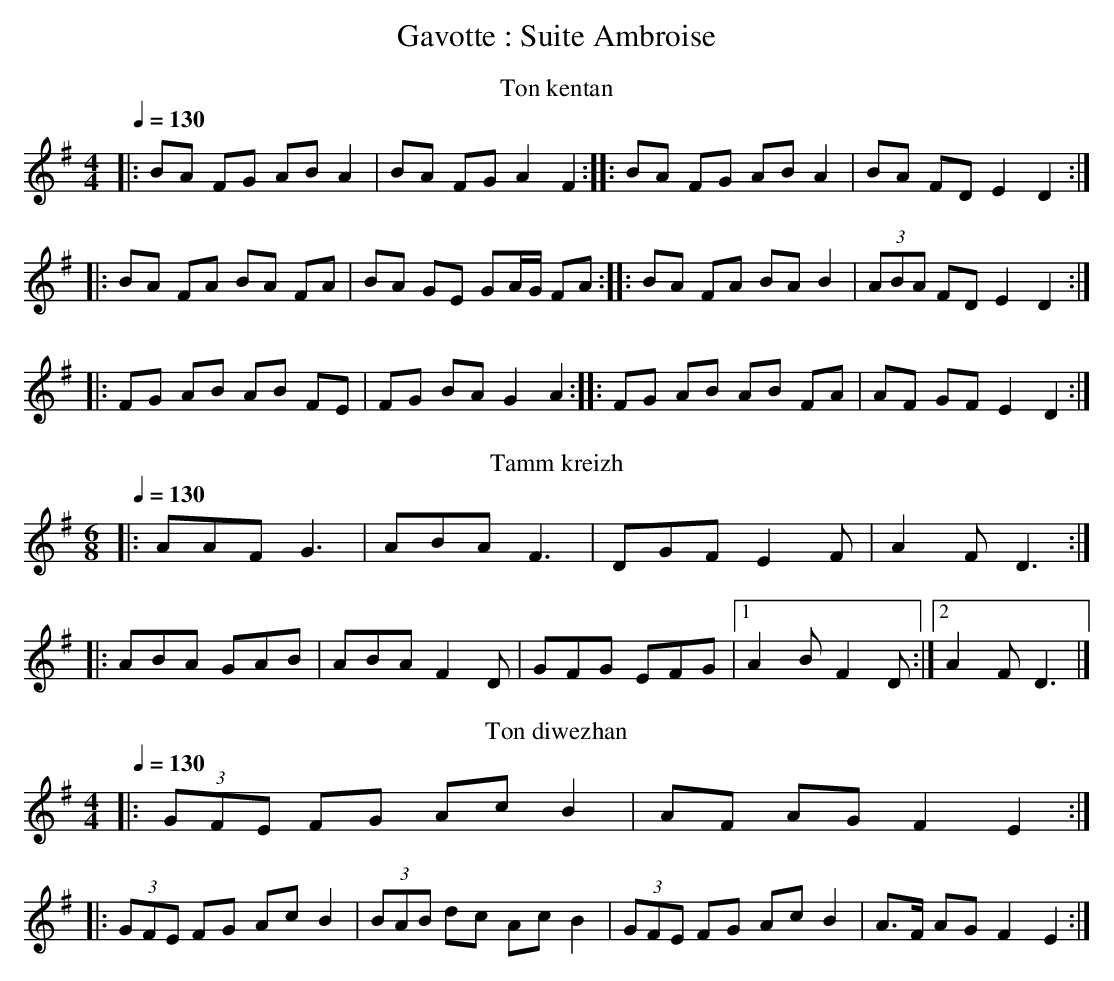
X:1
T:Gavotte : Suite Ambroise
M:4/4
L:1/8
Q:1/4=130
K:G
T:Ton kentan
K:G
|: BA FG AB A2|BA FG A2F2 :: BA FG AB A2|BA FD E2 D2:|
|: BA FA BA FA|BA GE GA/2G/2 FA ::BA FA BA B2|(3ABA FD E2 D2 :|
|: FG AB AB FE|FG BA G2 A2:: FG AB AB FA|AF GF E2 D2:|
T:Tamm kreizh
M:6/8
L:1/8
Q:1/4=130
K:G
|: AAF G3 | ABA F3|DGF E2 F | A2 F D3 ::
ABA GAB | ABA F2 D|GFG EFG |1 A2 B F2 D :|2 A2 F D3|]
T:Ton diwezhan
M:4/4
L:1/8
Q:1/4=130
K:G
|: (3GFE FG Ac B2|AF AG F2 E2::
(3GFE FG Ac B2| (3BAB dc Ac B2|(3GFE FG Ac B2|A>F AG F2 E2:|
